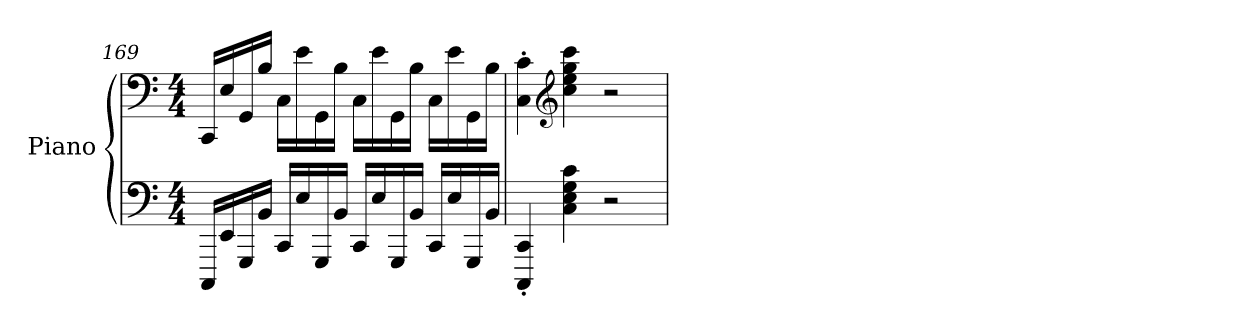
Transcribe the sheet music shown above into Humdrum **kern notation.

**kern	**kern
*part1	*part1
*staff2	*staff1
*I"Piano	*
*I'Pno.	*
*clefF4	*clefF4
*k[]	*k[]
*M4/4	*M4/4
=169	=169
16CCC/LL	16CC/LL
16EE/	16E/
16GGG/	16GG/
16BB/JJ	16B/JJ
16CC/LL	16C\LL
16E/	16e\
16GGG/	16GG\
16BB/JJ	16B\JJ
16CC/LL	16C\LL
16E/	16e\
16GGG/	16GG\
16BB/JJ	16B\JJ
16CC/LL	16C\LL
16E/	16e\
16GGG/	16GG\
16BB/JJ	16B\JJ
=170	=170
4CCC/' 4CC/'	4C\' 4c\'
*	*clefG2
4C\ 4E\ 4G\ 4c\	4cc\ 4ee\ 4gg\ 4ccc\
2r	2r
=	=
*-	*-
